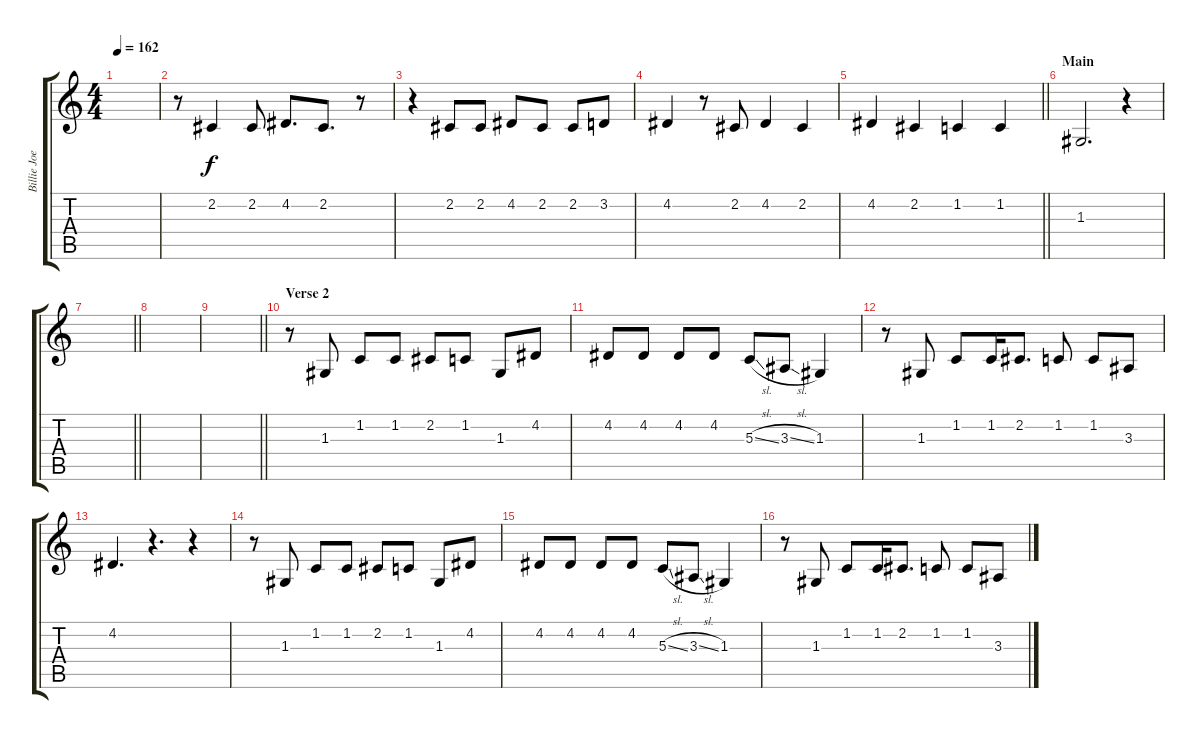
\track ("Billie Joe Armstrong - Vocals" "Billie Joe") {instrument altosax}
\staff {score tabs}
\tuning (E4 B3 G3 D3 A2 E2) {hide}
\ts (4 4)
\tempo 162
\clef g2
\ks c
|
r.8 2.2.4 2.2.8 4.2.8{d} 2.2.8{d} r.8 |
r.4 2.2.8 2.2.8 4.2.8 2.2.8 2.2.8 3.2.8 |
4.2.4 r.8 2.2.8 4.2.4 2.2.4 |
\barLineRight lightlight
4.2.4 2.2.4 1.2.4 1.2.4 |
\section ("" "Main")
1.3.2{d} r.4 |
\barLineRight lightlight
|
|
\barLineRight lightlight
|
\section ("" "Verse 2")
r.8 1.3.8 1.2.8 1.2.8 2.2.8 1.2.8 1.3.8 4.2.8 |
4.2.8 4.2.8 4.2.8 4.2.8 5.3{sl}.8 3.3{sl}.8 1.3.4 |
r.8 1.3.8 1.2.8 1.2.16 2.2.8{d} 1.2.8 1.2.8 3.3.8 |
4.2.4{d} r.4{d} r.4 |
r.8 1.3.8 1.2.8 1.2.8 2.2.8 1.2.8 1.3.8 4.2.8 |
4.2.8 4.2.8 4.2.8 4.2.8 5.3{sl}.8 3.3{sl}.8 1.3.4 |
r.8 1.3.8 1.2.8 1.2.16 2.2.8{d} 1.2.8 1.2.8 3.3.8
